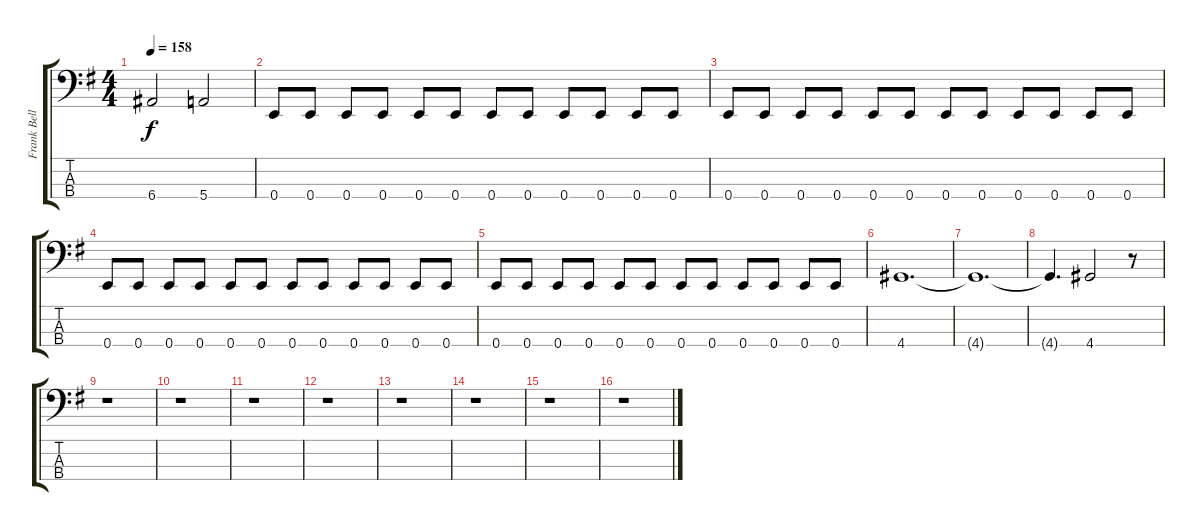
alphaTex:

\track ("Frank Bello" "Frank Bell") {instrument electricbassfinger}
\staff {score tabs}
\tuning (G2 D2 A1 E1) {hide}
\ts (4 4)
\tempo 158
\clef f4
\ks g
6.4.2{dy f} 5.4.2 |
0.4.8 0.4.8 0.4.8 0.4.8 0.4.8 0.4.8 0.4.8 0.4.8 0.4.8 0.4.8 0.4.8 0.4.8 |
0.4.8 0.4.8 0.4.8 0.4.8 0.4.8 0.4.8 0.4.8 0.4.8 0.4.8 0.4.8 0.4.8 0.4.8 |
0.4.8 0.4.8 0.4.8 0.4.8 0.4.8 0.4.8 0.4.8 0.4.8 0.4.8 0.4.8 0.4.8 0.4.8 |
0.4.8 0.4.8 0.4.8 0.4.8 0.4.8 0.4.8 0.4.8 0.4.8 0.4.8 0.4.8 0.4.8 0.4.8 |
4.4.1{d} |
4.4{t}.1{d} |
4.4{t}.4{d} 4.4.2 r.8 |
r.1 |
r.1 |
r.1 |
r.1 |
r.1 |
r.1 |
r.1 |
r.1
